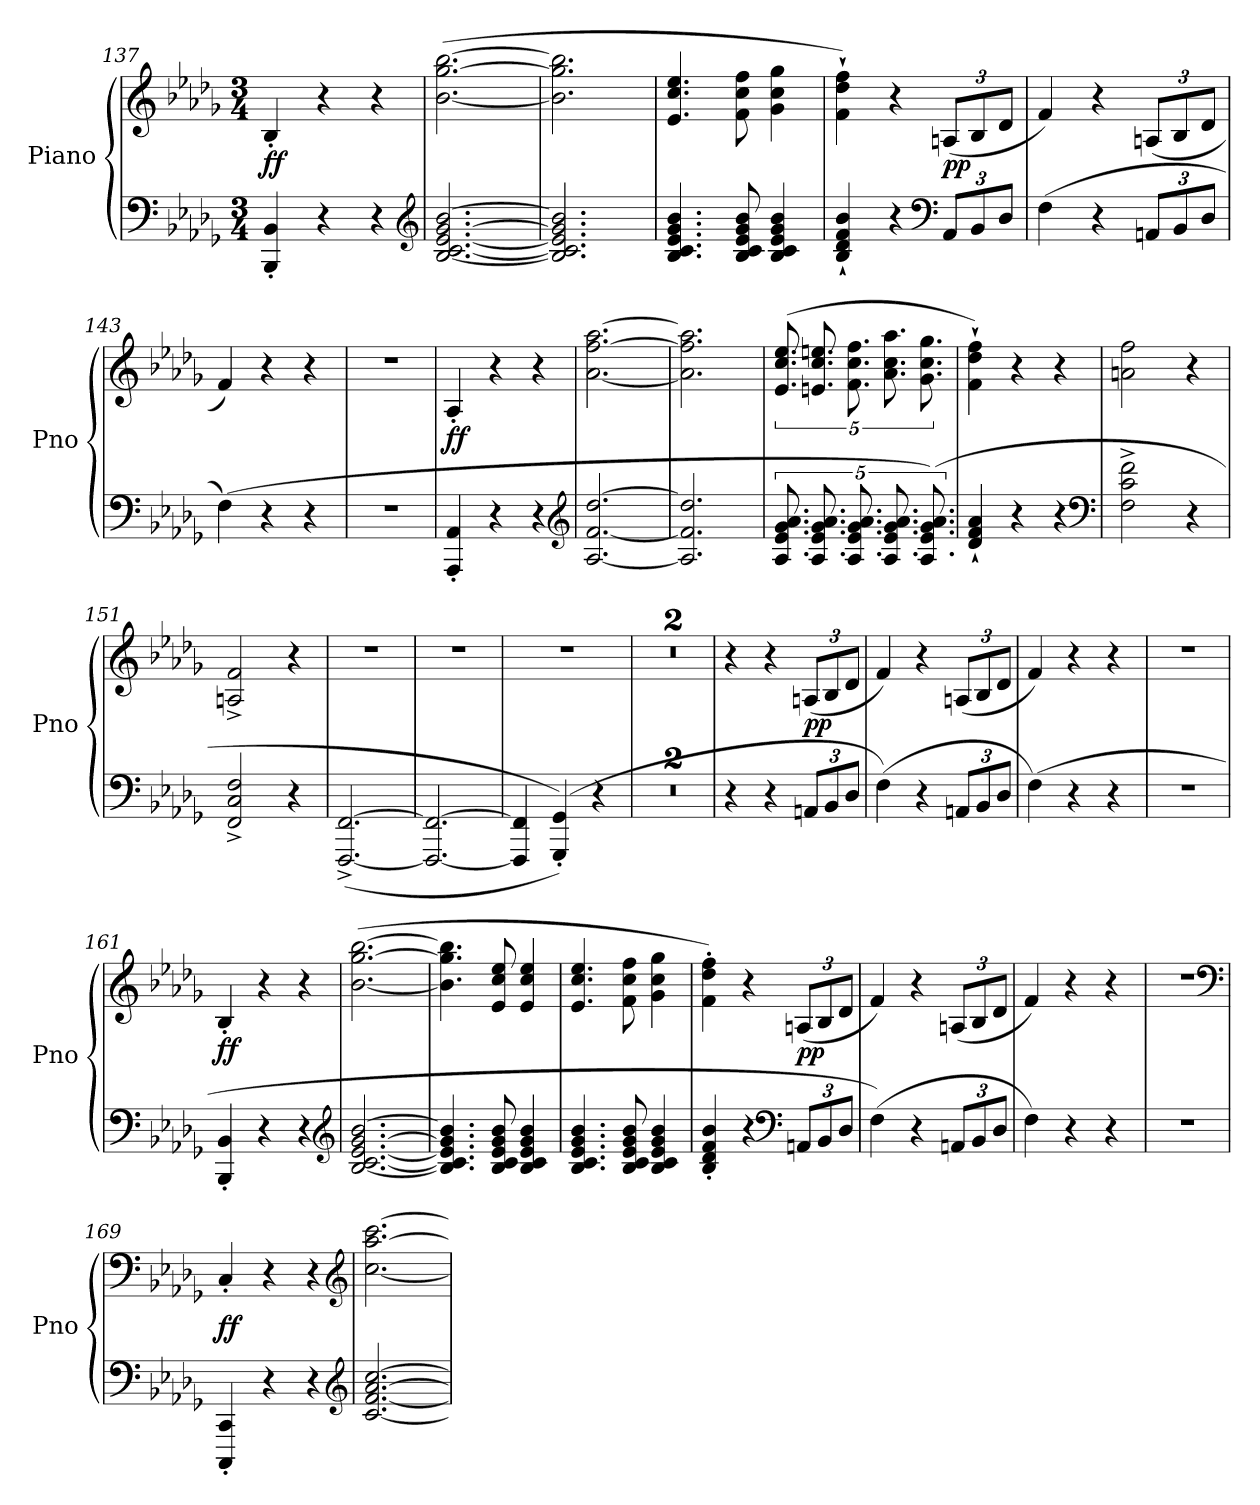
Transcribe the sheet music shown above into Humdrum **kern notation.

**kern	**kern	**dynam
*part1	*part1	*part1
*staff2	*staff1	*staff1/2
*I"Piano	*	*
*I'Pno	*	*
*clefF4	*clefG2	*
*k[b-e-a-d-g-]	*k[b-e-a-d-g-]	*
*b-:	*b-:	*
*M3/4	*M3/4	*
=137	=137	=137
4BBB-'/ 4BB-'/	4B-'/	ff
4r	4r	.
4r	4r	.
*clefG2	*	*
=138	=138	=138
[2.B-/ [2.c/ [2.e-/ [2.g-/ [2.b-/	([2.b-\ [2.gg-\ [2.bb-\	.
=139	=139	=139
2.B-]/ 2.c]/ 2.e-]/ 2.g-]/ 2.b-]/	2.b-]\ 2.gg-]\ 2.bb-]\	.
=140	=140	=140
4.B-/ 4.c/ 4.e-/ 4.g-/ 4.b-/	4.e-/ 4.cc/ 4.ee-/	.
8B-/ 8c/ 8e-/ 8g-/ 8b-/	8f\ 8cc\ 8ff\	.
4B-/ 4c/ 4e-/ 4g-/ 4b-/	4g-\ 4cc\ 4gg-\	.
=141	=141	=141
4B-`/ 4d-`/ 4f`/ 4b-`/	4f`\ 4dd-`\ 4ff`\)	.
4r	4r	.
*clefF4	*	*
12AA-/L	(12An/L	pp
12BB-/	12B-/	.
12D-/J	12d-/J	.
=142	=142	=142
(4F\	4f/)	.
4r	4r	.
12AAn/L	(12An/L	.
12BB-/	12B-/	.
12D-/J	12d-/J	.
=143	=143	=143
(4F\)	4f/)	.
4r	4r	.
4r	4r	.
=144	=144	=144
2.r	2.r	.
=145	=145	=145
4AAA-'/ 4AA-'/	4A-'/	ff
4r	4r	.
4r	4r	.
*clefG2	*	*
=146	=146	=146
[2.A-/ [2.f/ [2.dd-/	[2.a-\ [2.ff\ [2.aa-\	.
=147	=147	=147
2.A-]/ 2.f]/ 2.dd-]/	2.a-]\ 2.ff]\ 2.aa-]\	.
=148	=148	=148
10.A-/ 10.e-/ 10.g-/ 10.a-/	(10.e-/ 10.cc/ 10.ee-/	.
10.A-/ 10.e-/ 10.g-/ 10.a-/	10.en/ 10.cc/ 10.een/	.
10.A-/ 10.e-/ 10.g-/ 10.a-/	10.f\ 10.cc\ 10.ff\	.
10.A-/ 10.e-/ 10.g-/ 10.a-/	10.a-\ 10.cc\ 10.aa-\	.
(10.A-/ 10.e-/ 10.g-/ 10.a-/)	10.g-\ 10.cc\ 10.gg-\	.
=149	=149	=149
4d-`/ 4f`/ 4a-`/	4f`\ 4dd-`\ 4ff`\)	.
4r	4r	.
4r	4r	.
*clefF4	*	*
=150	=150	=150
2F^\ 2c^\ 2f^\	2an\ 2ff\	.
4r	4r	.
=151	=151	=151
2FF^/ 2C^/ 2F^/	2An^/ 2f^/	.
4r	4r	.
=152	=152	=152
([2.FFF^/ [2.FF^/	2.r	.
=153	=153	=153
2.FFF_/ 2.FF_/	2.r	.
=154	=154	=154
4FFF]/ 4FF]/	2.r	.
(4GGG-'/ 4GG-'/))	.	.
4r	.	.
=155	=155	=155
2.r	2.r	.
=156	=156	=156
2.r	2.r	.
=157	=157	=157
4r	4r	.
4r	4r	.
12AAn/L	(12An/L	pp
12BB-/	12B-/	.
12D-/J	12d-/J	.
=158	=158	=158
(4F\)	4f/)	.
4r	4r	.
12AAn/L	(12An/L	.
12BB-/	12B-/	.
12D-/J	12d-/J	.
=159	=159	=159
(4F\)	4f/)	.
4r	4r	.
4r	4r	.
=160	=160	=160
2.r	2.r	.
=161	=161	=161
4BBB-'/ 4BB-'/	4B-'/	ff
4r	4r	.
4r	4r	.
*clefG2	*	*
=162	=162	=162
[2.B-/ [2.c/ [2.e-/ [2.g-/ [2.b-/	([2.b-\ [2.gg-\ [2.bb-\	.
=163	=163	=163
4.B-]/ 4.c]/ 4.e-]/ 4.g-]/ 4.b-]/	4.b-]\ 4.gg-]\ 4.bb-]\	.
8B-/ 8c/ 8e-/ 8g-/ 8b-/	8e-/ 8cc/ 8ee-/	.
4B-/ 4c/ 4e-/ 4g-/ 4b-/	4e-/ 4cc/ 4ee-/	.
=164	=164	=164
4.B-/ 4.c/ 4.e-/ 4.g-/ 4.b-/	4.e-/ 4.cc/ 4.ee-/	.
8B-/ 8c/ 8e-/ 8g-/ 8b-/	8f\ 8cc\ 8ff\	.
4B-/ 4c/ 4e-/ 4g-/ 4b-/	4g-\ 4cc\ 4gg-\	.
=165	=165	=165
4B-'/ 4d-'/ 4f'/ 4b-'/	4f'\ 4dd-'\ 4ff'\)	.
4r	4r	.
*clefF4	*	*
12AAn/L	(12An/L	pp
12BB-/	12B-/	.
12D-/J	12d-/J	.
=166	=166	=166
(4F\)	4f/)	.
4r	4r	.
12AAn/L	(12An/L	.
12BB-/	12B-/	.
12D-/J	12d-/J	.
=167	=167	=167
4F\)	4f/)	.
4r	4r	.
4r	4r	.
=168	=168	=168
2.r	2.r	.
*	*clefF4	*
=169	=169	=169
4CCC'/ 4CC'/	4C'/	ff
4r	4r	.
4r	4r	.
*clefG2	*clefG2	*
=170	=170	=170
[2.c/ [2.f/ [2.a-/ [2.cc/	[2.cc\ [2.aa-\ [2.ccc\	.
=	=	=
*-	*-	*-
